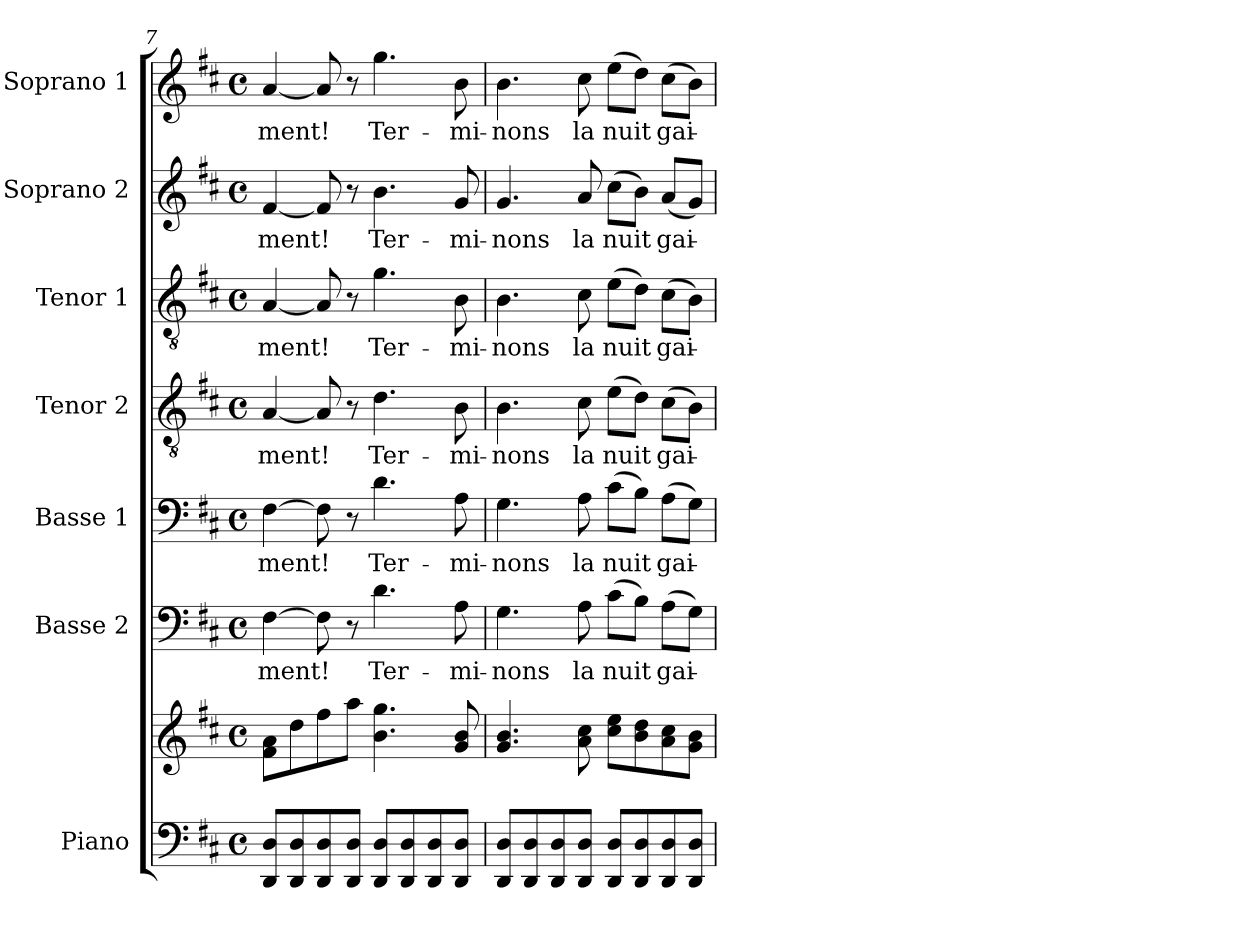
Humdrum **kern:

**kern	**kern	**kern	**text	**kern	**text	**kern	**text	**kern	**text	**kern	**text	**kern	**text
*part7	*part7	*part6	*part6	*part5	*part5	*part4	*part4	*part3	*part3	*part2	*part2	*part1	*part1
*staff8	*staff7	*staff6	*staff6	*staff5	*staff5	*staff4	*staff4	*staff3	*staff3	*staff2	*staff2	*staff1	*staff1
*I"Piano	*	*I"Basse 2	*	*I"Basse 1	*	*I"Tenor 2	*	*I"Tenor 1	*	*I"Soprano 2	*	*I"Soprano 1	*
*I'Pno.	*	*I'B2	*	*I'B1	*	*I'T2	*	*I'T1	*	*I'S2	*	*I'S1	*
!!LO:PB:g=z
*clefF4	*clefG2	*clefF4	*	*clefF4	*	*clefGv2	*	*clefGv2	*	*clefG2	*	*clefG2	*
*k[f#c#]	*k[f#c#]	*k[f#c#]	*	*k[f#c#]	*	*k[f#c#]	*	*k[f#c#]	*	*k[f#c#]	*	*k[f#c#]	*
*M4/4	*M4/4	*M4/4	*	*M4/4	*	*M4/4	*	*M4/4	*	*M4/4	*	*M4/4	*
*met(c)	*met(c)	*met(c)	*	*met(c)	*	*met(c)	*	*met(c)	*	*met(c)	*	*met(c)	*
=7	=7	=7	=7	=7	=7	=7	=7	=7	=7	=7	=7	=7	=7
!	!	!	!LO:LY:b	!	!LO:LY:b	!	!LO:LY:b	!	!LO:LY:b	!	!LO:LY:b	!	!LO:LY:b
8DD/ 8D/L	8f#\ 8a\L	[4F#\	-ment!	[4F#\	-ment!	[4A/	-ment!	[4A/	-ment!	[4f#/	-ment!	[4a/	-ment!
8DD/ 8D/	8dd\	.	.	.	.	.	.	.	.	.	.	.	.
8DD/ 8D/	8ff#\	8F#\]	.	8F#\]	.	8A/]	.	8A/]	.	8f#/]	.	8a/]	.
8DD/ 8D/J	8aa\J	8r	.	8r	.	8r	.	8r	.	8r	.	8r	.
!	!	!	!LO:LY:b	!	!LO:LY:b	!	!LO:LY:b	!	!LO:LY:b	!	!LO:LY:b	!	!LO:LY:b
8DD/ 8D/L	4.b\ 4.gg\	4.d\	Ter-	4.d\	Ter-	4.d\	Ter-	4.g\	Ter-	4.b\	Ter-	4.gg\	Ter-
8DD/ 8D/	.	.	.	.	.	.	.	.	.	.	.	.	.
8DD/ 8D/	.	.	.	.	.	.	.	.	.	.	.	.	.
!	!	!	!LO:LY:b	!	!LO:LY:b	!	!LO:LY:b	!	!LO:LY:b	!	!LO:LY:b	!	!LO:LY:b
8DD/ 8D/J	8g/ 8b/	8A\	-mi-	8A\	-mi-	8B\	-mi-	8B\	-mi-	8g/	-mi-	8b\	-mi-
=8	=8	=8	=8	=8	=8	=8	=8	=8	=8	=8	=8	=8	=8
!	!	!	!LO:LY:b	!	!LO:LY:b	!	!LO:LY:b	!	!LO:LY:b	!	!LO:LY:b	!	!LO:LY:b
8DD/ 8D/L	4.g/ 4.b/	4.G\	-nons	4.G\	-nons	4.B\	-nons	4.B\	-nons	4.g/	-nons	4.b\	-nons
8DD/ 8D/	.	.	.	.	.	.	.	.	.	.	.	.	.
8DD/ 8D/	.	.	.	.	.	.	.	.	.	.	.	.	.
!	!	!	!LO:LY:b	!	!LO:LY:b	!	!LO:LY:b	!	!LO:LY:b	!	!LO:LY:b	!	!LO:LY:b
8DD/ 8D/J	8a\ 8cc#\	8A\	la	8A\	la	8c#\	la	8c#\	la	8a/	la	8cc#\	la
!	!	!	!LO:LY:b	!	!LO:LY:b	!	!LO:LY:b	!	!LO:LY:b	!	!LO:LY:b	!	!LO:LY:b
8DD/ 8D/L	8cc#\ 8ee\L	(8c#\L	nuit	(8c#\L	nuit	(8e\L	nuit	(8e\L	nuit	(8cc#\L	nuit	(8ee\L	nuit
8DD/ 8D/	8b\ 8dd\	8B\J)	.	8B\J)	.	8d\J)	.	8d\J)	.	8b\J)	.	8dd\J)	.
!	!	!	!LO:LY:b	!	!LO:LY:b	!	!LO:LY:b	!	!LO:LY:b	!	!LO:LY:b	!	!LO:LY:b
8DD/ 8D/	8a\ 8cc#\	(8A\L	gai-	(8A\L	gai-	(8c#\L	gai-	(8c#\L	gai-	(8a/L	gai-	(8cc#\L	gai-
8DD/ 8D/J	8g\ 8b\J	8G\J)	.	8G\J)	.	8B\J)	.	8B\J)	.	8g/J)	.	8b\J)	.
=	=	=	=	=	=	=	=	=	=	=	=	=	=
*-	*-	*-	*-	*-	*-	*-	*-	*-	*-	*-	*-	*-	*-
